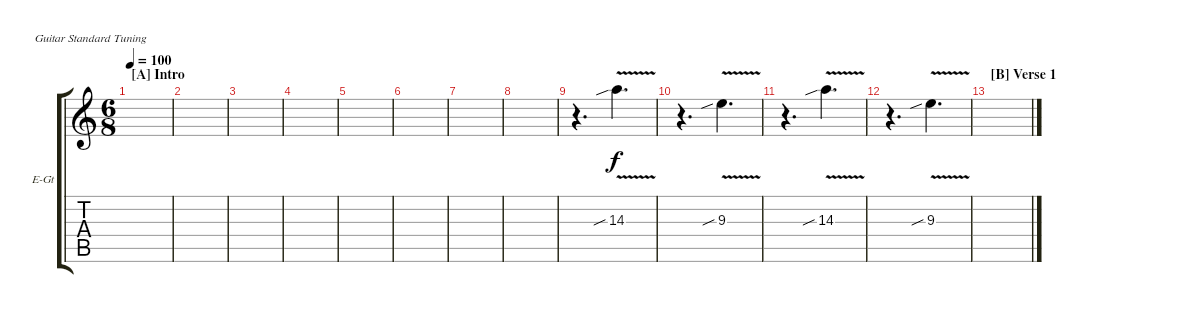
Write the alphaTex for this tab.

\defaultSystemsLayout 4
\bracketExtendMode groupsimilarinstruments
\firstSystemTrackNameOrientation horizontal
\otherSystemsTrackNameOrientation horizontal
\track ("Lead Guitar" "E-Gt") {instrument distortionguitar}
\staff {score tabs}
\tuning (E4 B3 G3 D3 A2 E2)
\ts (6 8)
\section ("A" "Intro")
\tempo 100
\clef g2
\ks aminor
|
|
|
|
|
|
|
|
r.4{d} 14.3{v sib}.4{d} |
r.4{d} 9.3{v sib}.4{d} |
r.4{d} 14.3{v sib}.4{d} |
r.4{d} 9.3{v sib}.4{d} |
\section ("B" "Verse 1")
